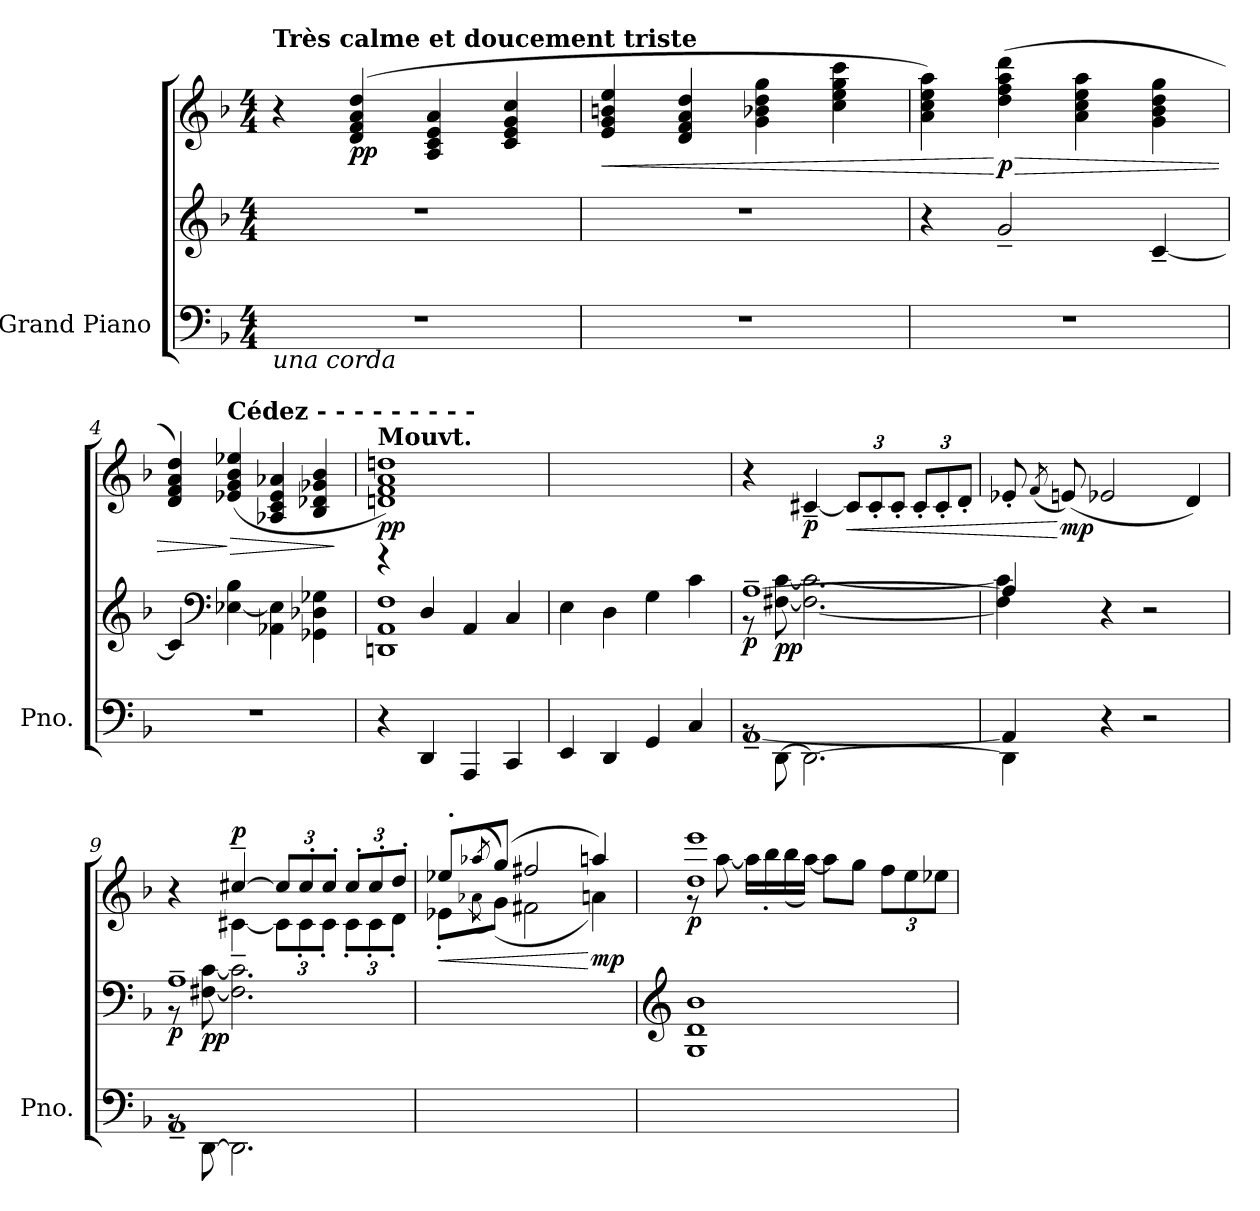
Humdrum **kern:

**kern	**kern	**kern	**dynam
*part1	*part1	*part1	*part1
*staff3	*staff2	*staff1	*staff1/2/3
*I"Grand Piano	*	*	*
*I'Pno.	*	*	*
*clefF4	*clefG2	*clefG2	*
*k[b-]	*k[b-]	*k[b-]	*
*M4/4	*M4/4	*M4/4	*
*MM63	*MM63	*MM63	*
=1	=1	=1	=1
!	!	!LO:TX:a:B:t=Très calme et doucement triste	!
!LO:TX:b:i:t=una corda	!	!	!
1r	1r	4r	.
!	!	!	!LO:DY:b
.	.	(>4d/ 4f/ 4a/ 4dd/	pp
.	.	4A/ 4c/ 4e/ 4a/	.
.	.	4c/ 4e/ 4g/ 4cc/	.
=2	=2	=2	=2
!	!	!	!LO:HP:b
1r	1r	4e/ 4g/ 4bn/ 4ee/	<
.	.	4d/ 4f/ 4a/ 4dd/	.
.	.	4g\ 4b-X\ 4dd\ 4gg\	.
.	.	4cc\ 4ee\ 4gg\ 4ccc\	.
=3	=3	=3	=3
1r	4r	4a\ 4cc\ 4ee\ 4aa\)	.
!	!	!	!LO:HP:n=1:b
!	!	!	!LO:DY:n=1:b
.	2g~/	(>4dd\ 4ff\ 4aa\ 4ddd\	[ > p
.	.	4a\ 4cc\ 4ee\ 4aa\	.
.	[4c~/	4g\ 4b-\ 4dd\ 4gg\	.
=4	=4	=4	=4
1r	4c/]	4d/ 4f/ 4a/ 4dd/)	.
*	*clefF4	*	*
!	!	!LO:TX:a:B:t=Cédez - - - - - - - - -	!
!	!	!	!LO:HP:n=1:b
!	!	!	!LO:DY:n=1:b
!	!	!	!LO:DY:n=2:b
.	[4E-X\ 4B-\	(>4e-X/ 4g/ 4b-/ 4ee-X/	] > other-dynamics p
*	*	*MM59	*
.	4AA-X\ 4E-\]	4A-X/ 4c/ 4e-/ 4a-X/	.
*	*	*MM57	*
.	4GG-X\ 4D-X\ 4G-X\	4B-/Z 4d-X/Z 4g-X/Z 4b-/Z	.
.	.	.	]
!!LO:LB:g=z
=5	=5	=5	=5
*	*^	*	*
!	!	!	!LO:TX:a:B:t=Mouvt.	!
!	!	!	!	!LO:DY:b
4r	1DDn 1AA 1F	4rg	1dn 1f 1a 1ddn)	pp
4DD/	.	4D/	.	.
4AAA/	.	4AA/	.	.
4CC/	.	4C/	.	.
=6	=6	=6	=6	=6
4EE/	1ryy	4E\	1ryy	.
4DD/	.	4D\	.	.
4GG/	.	4G\	.	.
4C/	.	4c\	.	.
=7	=7	=7	=7	=7
*^	*	*	*	*
!	!	!	!	!	!LO:DY:b=2
8rBB	[1AA~	[1A~	8r	4r	p
!	!	!	!	!	!LO:DY:b=2
[8DD\	.	.	[8F#X\ [8c\	.	pp
!	!	!	!	!	!LO:DY:b
2.DD\_	.	.	2.F#\_ 2.c\_	[4c#X~/	p
*	*	*	*	*Xbrackettup	*
!	!	!	!	!	!LO:HP:b
.	.	.	.	12c#/L]	<
.	.	.	.	12c#'/	.
.	.	.	.	12c#'/J	.
.	.	.	.	12c#'/L	.
.	.	.	.	12c#'/	.
.	.	.	.	12d'/J	.
=8	=8	=8	=8	=8	=8
4DD\]	4AA/]	4A/]	4F#\] 4c\]	8e-X'/	.
.	.	.	.	(<8qf/	.
!	!	!	!	!	!LO:DY:n=1:b
.	.	.	.	(<8en/)	[ mp
2.ryy	4r	4r	2.ryy	2e-X/	.
.	2r	2r	.	.	.
.	.	.	.	4d/)	.
!!LO:LB:g=z
=9	=9	=9	=9	=9	=9
*	*	*	*	*^	*
!	!	!	!	!	!	!LO:DY:b=2
8rBB	1AA~	1A~	8r	4r	4ryy	p
!	!	!	!	!	!	!LO:DY:b=2
[8DD\	.	.	[8F#X\ [8c\	.	.	pp
!	!	!	!	!	!	!LO:DY:a
2.DD\]	.	.	2.F#\] 2.c\]	[4cc#X~/	[4c#X~\	p
.	.	.	.	12cc#/L]	12c#\L]	.
.	.	.	.	12cc#'/	12c#'\	.
.	.	.	.	12cc#'/J	12c#'\J	.
.	.	.	.	12cc#'/L	12c#'\L	.
.	.	.	.	12cc#'/	12c#'\	.
.	.	.	.	12dd'/J	12d'\J	.
*v	*v	*	*	*	*	*
*	*v	*v	*	*	*
=10	=10	=10	=10	=10
!	!	!	!	!LO:HP:b
1ryy	1ryy	8ee-X'/L	8e-X'\L	<
.	.	(<8qaa-X/	(>8qa-X\	.
.	.	(>8gg/J)	(<8g\J)	.
.	.	2ff#X/	2f#X\	.
!	!	!	!	!LO:DY:n=1:b
.	.	4aan/)	4an\)	[ mp
=11	=11	=11	=11	=11
*	*clefG2	*	*	*
!	!	!	!	!LO:DY:b
1ryy	1G 1d 1b-	1dd 1eee	8r	p
.	.	.	[8aa\	.
.	.	.	16aa\LL]	.
.	.	.	16bb-'\	.
.	.	.	(>16bb-\	.
.	.	.	[16aa\JJ)	.
.	.	.	8aa\L]	.
.	.	.	8gg\J	.
.	.	.	12ff\L	.
.	.	.	12ee\	.
.	.	.	12ee-X\J	.
*	*	*v	*v	*
=	=	=	=
*-	*-	*-	*-
